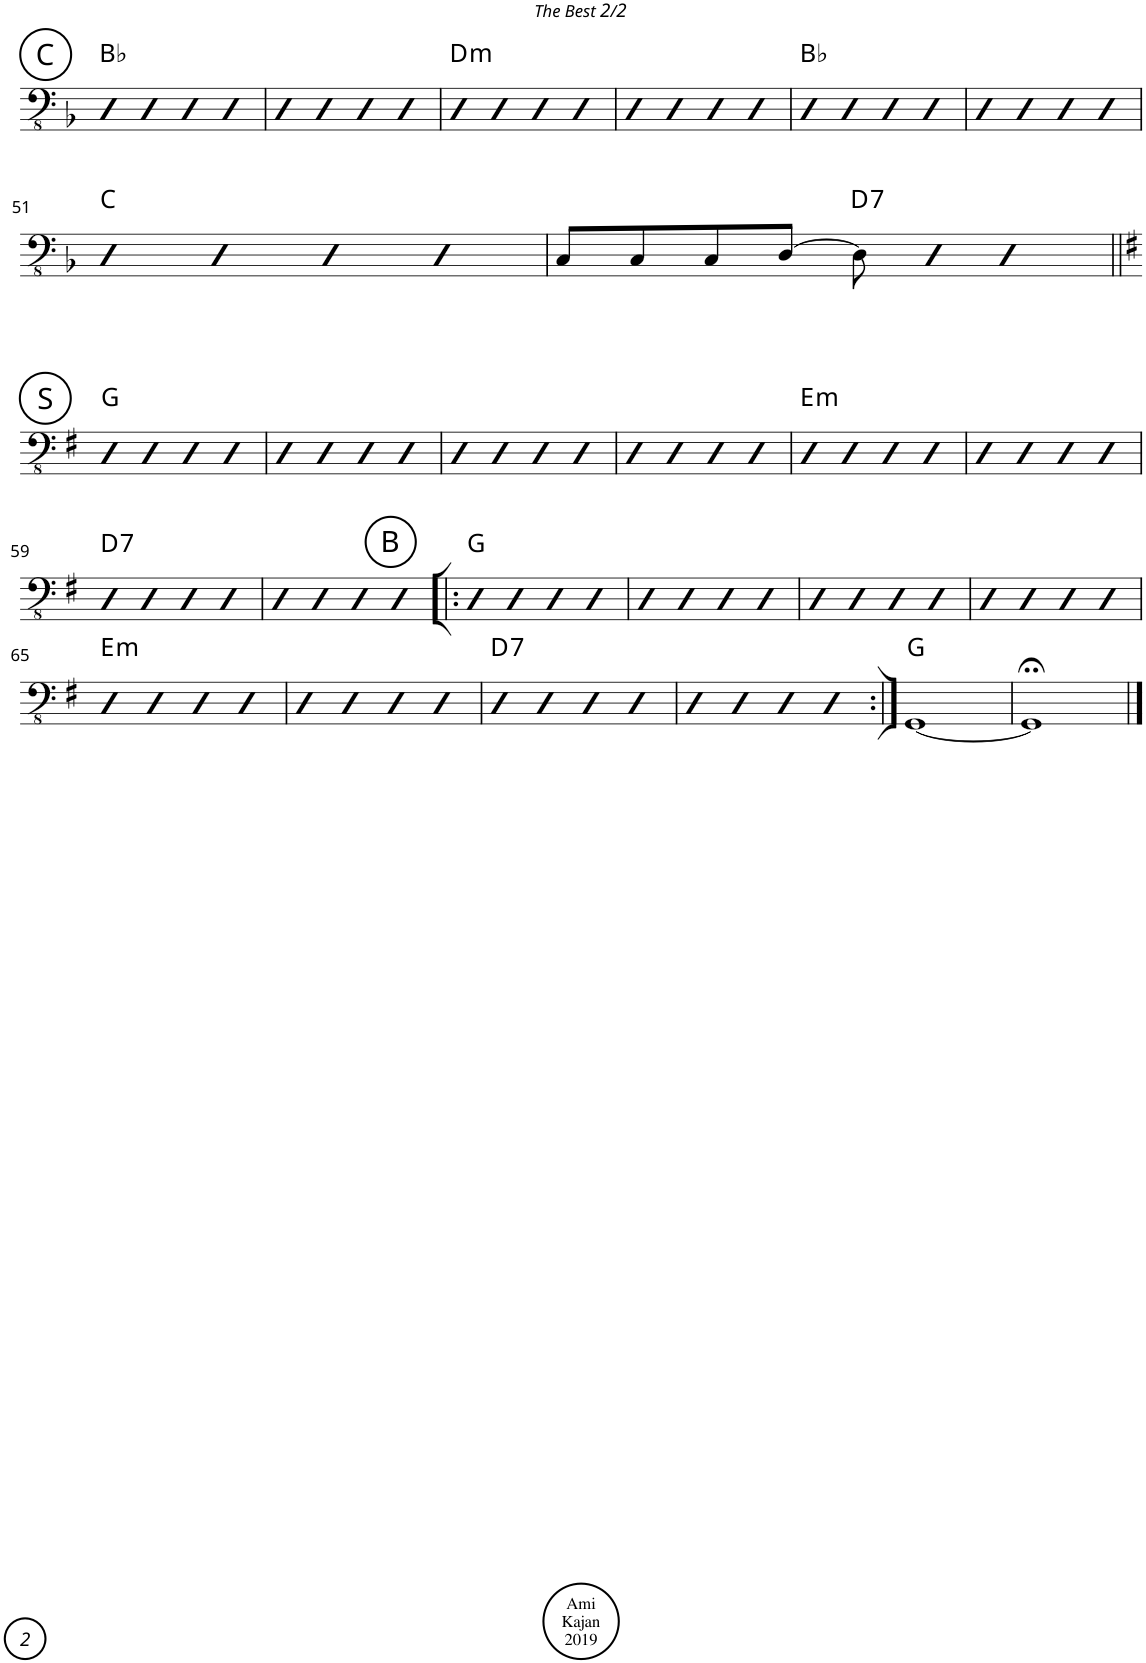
**kern	**harte
*part1	*part1
*staff1	*
*I"Piano	*
*I'Pno.	*
!!LO:PB:g=z
*clefFv4	*
*k[b-]	*
*M4/4	*
*met(c)	*
!!LO:REH:place=s1:a:cj:enc=circle:fs=14:t=C
=45	=45
4DD	Bb:maj
4DD	.
4DD	.
4DD	.
=46	=46
4DD	.
4DD	.
4DD	.
4DD	.
=47	=47
!	!LO:H:kt=m
4DD	D:min
4DD	.
4DD	.
4DD	.
=48	=48
4DD	.
4DD	.
4DD	.
4DD	.
=49	=49
4DD	Bb:maj
4DD	.
4DD	.
4DD	.
=50	=50
4DD	.
4DD	.
4DD	.
4DD	.
!!LO:LB:g=z
=51	=51
4DD	C:maj
4DD	.
4DD	.
4DD	.
=52	=52
8CC/L	.
8CC/	.
8CC/	.
[8DD/J	.
!	!LO:H:kt=7
8DD\]	D:7
8DD	.
4DD	.
!!LO:LB:g=z
!!LO:REH:place=s1:a:cj:enc=circle:fs=14:t=S
=53||	=53||
*k[f#]	*
4DD	G:maj
4DD	.
4DD	.
4DD	.
=54	=54
4DD	.
4DD	.
4DD	.
4DD	.
=55	=55
4DD	.
4DD	.
4DD	.
4DD	.
=56	=56
4DD	.
4DD	.
4DD	.
4DD	.
=57	=57
!	!LO:H:kt=m
4DD	E:min
4DD	.
4DD	.
4DD	.
=58	=58
4DD	.
4DD	.
4DD	.
4DD	.
!!LO:LB:g=z
=59	=59
!	!LO:H:kt=7
4DD	D:7
4DD	.
4DD	.
4DD	.
=60	=60
4DD	.
4DD	.
4DD	.
4DD	.
!!LO:REH:place=s1:a:cj:enc=circle:fs=14:t=B
=61!|:	=61!|:
4DD	G:maj
4DD	.
4DD	.
4DD	.
=62	=62
4DD	.
4DD	.
4DD	.
4DD	.
=63	=63
4DD	.
4DD	.
4DD	.
4DD	.
=64	=64
4DD	.
4DD	.
4DD	.
4DD	.
!!LO:LB:g=z
=65	=65
!	!LO:H:kt=m
4DD	E:min
4DD	.
4DD	.
4DD	.
=66	=66
4DD	.
4DD	.
4DD	.
4DD	.
=67	=67
!	!LO:H:kt=7
4DD	D:7
4DD	.
4DD	.
4DD	.
=68	=68
4DD	.
4DD	.
4DD	.
4DD	.
=69:|!	=69:|!
[1GGG	G:maj
=70	=70
1GGG;<]	.
==	==
*-	*-
